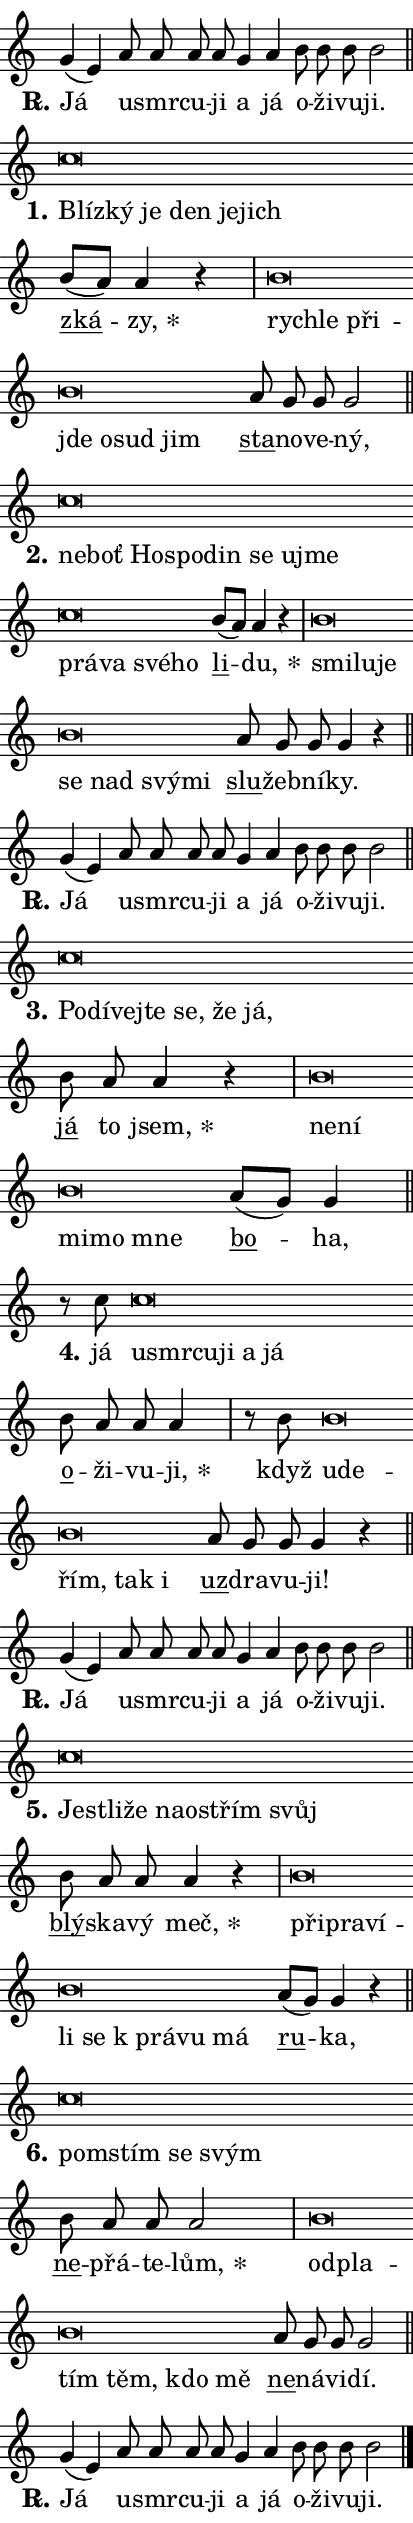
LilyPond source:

\version "2.24.0"
\header { tagline = "" }
\paper {
  indent = 0\cm
  top-margin = 0\cm
  right-margin = 0\cm
  bottom-margin = 0\cm
  left-margin = 0\cm
  paper-width = 7\cm
  page-breaking = #ly:one-page-breaking
  system-system-spacing.basic-distance = #11
  score-system-spacing.basic-distance = #11
  ragged-last = ##f
}


%% Author: Thomas Morley
%% https://lists.gnu.org/archive/html/lilypond-user/2020-05/msg00002.html
#(define (line-position grob)
"Returns position of @var[grob} in current system:
   @code{'start}, if at first time-step
   @code{'end}, if at last time-step
   @code{'middle} otherwise
"
  (let* ((col (ly:item-get-column grob))
         (ln (ly:grob-object col 'left-neighbor))
         (rn (ly:grob-object col 'right-neighbor))
         (col-to-check-left (if (ly:grob? ln) ln col))
         (col-to-check-right (if (ly:grob? rn) rn col))
         (break-dir-left
           (and
             (ly:grob-property col-to-check-left 'non-musical #f)
             (ly:item-break-dir col-to-check-left)))
         (break-dir-right
           (and
             (ly:grob-property col-to-check-right 'non-musical #f)
             (ly:item-break-dir col-to-check-right))))
        (cond ((eqv? 1 break-dir-left) 'start)
              ((eqv? -1 break-dir-right) 'end)
              (else 'middle))))

#(define (tranparent-at-line-position vctor)
  (lambda (grob)
  "Relying on @code{line-position} select the relevant enry from @var{vctor}.
Used to determine transparency,"
    (case (line-position grob)
      ((end) (not (vector-ref vctor 0)))
      ((middle) (not (vector-ref vctor 1)))
      ((start) (not (vector-ref vctor 2))))))

noteHeadBreakVisibility =
#(define-music-function (break-visibility)(vector?)
"Makes @code{NoteHead}s transparent relying on @var{break-visibility}"
#{
  \override NoteHead.transparent =
    #(tranparent-at-line-position break-visibility)
#})

#(define delete-ledgers-for-transparent-note-heads
  (lambda (grob)
    "Reads whether a @code{NoteHead} is transparent.
If so this @code{NoteHead} is removed from @code{'note-heads} from
@var{grob}, which is supposed to be @code{LedgerLineSpanner}.
As a result ledgers are not printed for this @code{NoteHead}"
    (let* ((nhds-array (ly:grob-object grob 'note-heads))
           (nhds-list
             (if (ly:grob-array? nhds-array)
                 (ly:grob-array->list nhds-array)
                 '()))
           ;; Relies on the transparent-property being done before
           ;; Staff.LedgerLineSpanner.after-line-breaking is executed.
           ;; This is fragile ...
           (to-keep
             (remove
               (lambda (nhd)
                 (ly:grob-property nhd 'transparent #f))
               nhds-list)))
      ;; TODO find a better method to iterate over grob-arrays, similiar
      ;; to filter/remove etc for lists
      ;; For now rebuilt from scratch
      (set! (ly:grob-object grob 'note-heads)  '())
      (for-each
        (lambda (nhd)
          (ly:pointer-group-interface::add-grob grob 'note-heads nhd))
        to-keep))))

hideNotes = {
  \noteHeadBreakVisibility #begin-of-line-visible
}
unHideNotes = {
  \noteHeadBreakVisibility #all-visible
}

% work-around for resetting accidentals
% https://lilypond.org/doc/v2.23/Documentation/notation/displaying-rhythms#unmetered-music
cadenzaMeasure = {
  \cadenzaOff
  \partial 1024 s1024
  \cadenzaOn
}

#(define-markup-command (accent layout props text) (markup?)
  "Underline accented syllable"
  (interpret-markup layout props
    #{\markup \override #'(offset . 4.3) \underline { #text }#}))

responsum = \markup \concat {
  "R" \hspace #-1.05 \path #0.1 #'((moveto 0 0.07) (lineto 0.9 0.8)) \hspace #0.05 "."
}

\layout {
    \context {
        \Staff
        \remove "Time_signature_engraver"
        \override LedgerLineSpanner.after-line-breaking = #delete-ledgers-for-transparent-note-heads
    }
    \context {
        \Voice {
            \override NoteHead.output-attributes = #'((class . "notehead"))
            \override Hairpin.height = #0.55
        }
    }
    \context {
        \Lyrics {
            \override StanzaNumber.output-attributes = #'((class . "stanzanumber"))
            \override LyricSpace.minimum-distance = #0.9
            \override LyricText.font-name = #"TeX Gyre Schola"
            \override LyricText.font-size = 1
            \override StanzaNumber.font-name = #"TeX Gyre Schola Bold"
            \override StanzaNumber.font-size = 1
        }
    }
}

% magnetic-lyrics.ily
%
%   written by
%     Jean Abou Samra <jean@abou-samra.fr>
%     Werner Lemberg <wl@gnu.org>
%
%   adapted by
%     Jiri Hon <jiri.hon@gmail.com>
%
% Version 2022-Apr-15

% https://www.mail-archive.com/lilypond-user@gnu.org/msg149350.html

#(define (Left_hyphen_pointer_engraver context)
   "Collect syllable-hyphen-syllable occurrences in lyrics and store
them in properties.  This engraver only looks to the left.  For
example, if the lyrics input is @code{foo -- bar}, it does the
following.

@itemize @bullet
@item
Set the @code{text} property of the @code{LyricHyphen} grob between
@q{foo} and @q{bar} to @code{foo}.

@item
Set the @code{left-hyphen} property of the @code{LyricText} grob with
text @q{foo} to the @code{LyricHyphen} grob between @q{foo} and
@q{bar}.
@end itemize

Use this auxiliary engraver in combination with the
@code{lyric-@/text::@/apply-@/magnetic-@/offset!} hook."
   (let ((hyphen #f)
         (text #f))
     (make-engraver
      (acknowledgers
       ((lyric-syllable-interface engraver grob source-engraver)
        (set! text grob)))
      (end-acknowledgers
       ((lyric-hyphen-interface engraver grob source-engraver)
        ;(when (not (grob::has-interface grob 'lyric-space-interface))
          (set! hyphen grob)));)
      ((stop-translation-timestep engraver)
       (when (and text hyphen)
         (ly:grob-set-object! text 'left-hyphen hyphen))
       (set! text #f)
       (set! hyphen #f)))))

#(define (lyric-text::apply-magnetic-offset! grob)
   "If the space between two syllables is less than the value in
property @code{LyricText@/.details@/.squash-threshold}, move the right
syllable to the left so that it gets concatenated with the left
syllable.

Use this function as a hook for
@code{LyricText@/.after-@/line-@/breaking} if the
@code{Left_@/hyphen_@/pointer_@/engraver} is active."
   (let ((hyphen (ly:grob-object grob 'left-hyphen #f)))
     (when hyphen
       (let ((left-text (ly:spanner-bound hyphen LEFT)))
         (when (grob::has-interface left-text 'lyric-syllable-interface)
           (let* ((common (ly:grob-common-refpoint grob left-text X))
                  (this-x-ext (ly:grob-extent grob common X))
                  (left-x-ext
                   (begin
                     ;; Trigger magnetism for left-text.
                     (ly:grob-property left-text 'after-line-breaking)
                     (ly:grob-extent left-text common X)))
                  ;; `delta` is the gap width between two syllables.
                  (delta (- (interval-start this-x-ext)
                            (interval-end left-x-ext)))
                  (details (ly:grob-property grob 'details))
                  (threshold (assoc-get 'squash-threshold details 0.2)))
             (when (< delta threshold)
               (let* (;; We have to manipulate the input text so that
                      ;; ligatures crossing syllable boundaries are not
                      ;; disabled.  For languages based on the Latin
                      ;; script this is essentially a beautification.
                      ;; However, for non-Western scripts it can be a
                      ;; necessity.
                      (lt (ly:grob-property left-text 'text))
                      (rt (ly:grob-property grob 'text))
                      (is-space (grob::has-interface hyphen 'lyric-space-interface))
                      (space (if is-space " " ""))
                      (space-markup (grob-interpret-markup grob " "))
                      (space-size (interval-length (ly:stencil-extent space-markup X)))
                      (extra-delta (if is-space space-size 0))
                      ;; Append new syllable.
                      (ltrt-space (if (and (string? lt) (string? rt))
                                (string-append lt space rt)
                                (make-concat-markup (list lt space rt))))
                      ;; Right-align `ltrt` to the right side.
                      (ltrt-space-markup (grob-interpret-markup
                               grob
                               (make-translate-markup
                                (cons (interval-length this-x-ext) 0)
                                (make-right-align-markup ltrt-space)))))
                 (begin
                   ;; Don't print `left-text`.
                   (ly:grob-set-property! left-text 'stencil #f)
                   ;; Set text and stencil (which holds all collected
                   ;; syllables so far) and shift it to the left.
                   (ly:grob-set-property! grob 'text ltrt-space)
                   (ly:grob-set-property! grob 'stencil ltrt-space-markup)
                   (ly:grob-translate-axis! grob (- (- delta extra-delta)) X))))))))))


#(define (lyric-hyphen::displace-bounds-first grob)
   ;; Make very sure this callback isn't triggered too early.
   (let ((left (ly:spanner-bound grob LEFT))
         (right (ly:spanner-bound grob RIGHT)))
     (ly:grob-property left 'after-line-breaking)
     (ly:grob-property right 'after-line-breaking)
     (ly:lyric-hyphen::print grob)))

squashThreshold = #0.4

\layout {
  \context {
    \Lyrics
    \consists #Left_hyphen_pointer_engraver
    \override LyricText.after-line-breaking =
      #lyric-text::apply-magnetic-offset!
    \override LyricHyphen.stencil = #lyric-hyphen::displace-bounds-first
    \override LyricText.details.squash-threshold = \squashThreshold
    \override LyricHyphen.minimum-distance = 0
    \override LyricHyphen.minimum-length = \squashThreshold
  }
}

squash = \override LyricText.details.squash-threshold = 9999
unSquash = \override LyricText.details.squash-threshold = \squashThreshold

left = \override LyricText.self-alignment-X = #LEFT
unLeft = \revert LyricText.self-alignment-X

starOffset = #(lambda (grob) 
                (let ((x_offset (ly:self-alignment-interface::aligned-on-x-parent grob)))
                  (if (= x_offset 0) 0 (+ x_offset 1.2))))

star = #(define-music-function (syllable)(string?)
"Append star separator at the end of a syllable"
#{
  \once \override LyricText.X-offset = #starOffset
  \lyricmode { \markup {
    #syllable
    \override #'((font-name . "TeX Gyre Schola Bold")) \hspace #0.2 \lower #0.65 \larger "*"
  } }
#})

starAccent = #(define-music-function (syllable)(string?)
"Append star separator at the end of a syllable and make accent"
#{
  \once \override LyricText.X-offset = #starOffset
  \lyricmode { \markup {
    \accent #syllable
    \override #'((font-name . "TeX Gyre Schola Bold")) \hspace #0.2 \lower #0.65 \larger "*"
  } }
#})

breath = #(define-music-function (syllable)(string?)
"Append breathing indicator at the end of a syllable"
#{
  \lyricmode { \markup { #syllable "+" } }
#})

optionalBreath = #(define-music-function (syllable)(string?)
"Append optional breathing indicator at the end of a syllable"
#{
  \lyricmode { \markup { #syllable "(+)" } }
#})


\score {
    <<
        \new Voice = "melody" { \cadenzaOn \key c \major \relative { g'4( e) a8 a a a \bar "" g4 a \bar "" b8 b b b2 \cadenzaMeasure \bar "||" \break } }
        \new Lyrics \lyricsto "melody" { \lyricmode { \set stanza = \responsum
Já u -- smr -- cu -- ji a já o -- ži -- vu -- ji. } }
    >>
    \layout {}
}

\score {
    <<
        \new Voice = "melody" { \cadenzaOn \key c \major \relative { c''\breve*1/16 \hideNotes \breve*1/16 \bar "" \breve*1/16 \bar "" \breve*1/16 \bar "" \breve*1/16 \breve*1/16 \bar "" \unHideNotes \bar "" b8[( a)] a4 r \cadenzaMeasure \bar "|" b\breve*1/16 \hideNotes \breve*1/16 \bar "" \breve*1/16 \bar "" \breve*1/16 \bar "" \breve*1/16 \bar "" \breve*1/16 \breve*1/16 \bar "" \unHideNotes \bar "" a8 g g g2 \cadenzaMeasure \bar "||" \break } }
        \new Lyrics \lyricsto "melody" { \lyricmode { \set stanza = "1."
\left Blíz -- \squash ký je den je -- jich \unLeft \unSquash \markup \accent zká -- \star zy, \left rych -- \squash le při -- jde o -- sud jim \unLeft \unSquash \markup \accent sta -- no -- ve -- ný, } }
    >>
    \layout {}
}

\score {
    <<
        \new Voice = "melody" { \cadenzaOn \key c \major \relative { c''\breve*1/16 \hideNotes \breve*1/16 \bar "" \breve*1/16 \bar "" \breve*1/16 \bar "" \breve*1/16 \bar "" \breve*1/16 \bar "" \breve*1/16 \bar "" \breve*1/16 \bar "" \breve*1/16 \bar "" \breve*1/16 \bar "" \breve*1/16 \breve*1/16 \bar "" \unHideNotes \bar "" b8[( a)] a4 r \cadenzaMeasure \bar "|" b\breve*1/16 \hideNotes \breve*1/16 \bar "" \breve*1/16 \bar "" \breve*1/16 \bar "" \breve*1/16 \bar "" \breve*1/16 \breve*1/16 \bar "" \unHideNotes \bar "" a8 g g g4 r \cadenzaMeasure \bar "||" \break } }
        \new Lyrics \lyricsto "melody" { \lyricmode { \set stanza = "2."
\left ne -- \squash boť Ho -- spo -- din se u -- jme prá -- va své -- ho \unLeft \unSquash \markup \accent li -- \star du, \left smi -- \squash lu -- je se nad svý -- mi \unLeft \unSquash \markup \accent slu -- žeb -- ní -- ky. } }
    >>
    \layout {}
}

\score {
    <<
        \new Voice = "melody" { \cadenzaOn \key c \major \relative { g'4( e) a8 a a a \bar "" g4 a \bar "" b8 b b b2 \cadenzaMeasure \bar "||" \break } }
        \new Lyrics \lyricsto "melody" { \lyricmode { \set stanza = \responsum
Já u -- smr -- cu -- ji a já o -- ži -- vu -- ji. } }
    >>
    \layout {}
}

\score {
    <<
        \new Voice = "melody" { \cadenzaOn \key c \major \relative { c''\breve*1/16 \hideNotes \breve*1/16 \bar "" \breve*1/16 \bar "" \breve*1/16 \bar "" \breve*1/16 \bar "" \breve*1/16 \breve*1/16 \bar "" \unHideNotes \bar "" b8 a a4 r \cadenzaMeasure \bar "|" b\breve*1/16 \hideNotes \breve*1/16 \bar "" \breve*1/16 \bar "" \breve*1/16 \breve*1/16 \bar "" \unHideNotes \bar "" a8[( g)] g4 \cadenzaMeasure \bar "||" \break } }
        \new Lyrics \lyricsto "melody" { \lyricmode { \set stanza = "3."
\left Po -- \squash dí -- vej -- te se, že já, \unLeft \unSquash \markup \accent já to \star jsem, \left ne -- \squash ní mi -- mo mne \unLeft \unSquash \markup \accent bo -- ha, } }
    >>
    \layout {}
}

\score {
    <<
        \new Voice = "melody" { \cadenzaOn \key c \major \relative { r8 c''8 c\breve*1/16 \hideNotes \breve*1/16 \bar "" \breve*1/16 \bar "" \breve*1/16 \bar "" \breve*1/16 \breve*1/16 \bar "" \unHideNotes \bar "" b8 a a a4 \cadenzaMeasure \bar "|" r8 b8 b\breve*1/16 \hideNotes \breve*1/16 \bar "" \breve*1/16 \bar "" \breve*1/16 \breve*1/16 \bar "" \unHideNotes \bar "" a8 g g g4 r \cadenzaMeasure \bar "||" \break } }
        \new Lyrics \lyricsto "melody" { \lyricmode { \set stanza = "4."
já \left u -- \squash smr -- cu -- ji a já \unLeft \unSquash \markup \accent o -- ži -- vu -- \star ji, když \left u -- \squash de -- řím, tak i \unLeft \unSquash \markup \accent uz -- dra -- vu -- ji! } }
    >>
    \layout {}
}

\score {
    <<
        \new Voice = "melody" { \cadenzaOn \key c \major \relative { g'4( e) a8 a a a \bar "" g4 a \bar "" b8 b b b2 \cadenzaMeasure \bar "||" \break } }
        \new Lyrics \lyricsto "melody" { \lyricmode { \set stanza = \responsum
Já u -- smr -- cu -- ji a já o -- ži -- vu -- ji. } }
    >>
    \layout {}
}

\score {
    <<
        \new Voice = "melody" { \cadenzaOn \key c \major \relative { c''\breve*1/16 \hideNotes \breve*1/16 \bar "" \breve*1/16 \bar "" \breve*1/16 \bar "" \breve*1/16 \bar "" \breve*1/16 \breve*1/16 \bar "" \unHideNotes \bar "" b8 a a a4 r \cadenzaMeasure \bar "|" b\breve*1/16 \hideNotes \breve*1/16 \bar "" \breve*1/16 \bar "" \breve*1/16 \bar "" \breve*1/16 \bar "" \breve*1/16 \bar "" \breve*1/16 \breve*1/16 \bar "" \unHideNotes \bar "" a8[( g)] g4 r \cadenzaMeasure \bar "||" \break } }
        \new Lyrics \lyricsto "melody" { \lyricmode { \set stanza = "5."
\left Je -- \squash stli -- že na -- o -- střím svůj \unLeft \unSquash \markup \accent blý -- ska -- vý \star meč, \left při -- \squash pra -- ví -- li se "k prá" -- vu má \unLeft \unSquash \markup \accent ru -- ka, } }
    >>
    \layout {}
}

\score {
    <<
        \new Voice = "melody" { \cadenzaOn \key c \major \relative { c''\breve*1/16 \hideNotes \breve*1/16 \bar "" \breve*1/16 \breve*1/16 \bar "" \unHideNotes \bar "" b8 a a a2 \cadenzaMeasure \bar "|" b\breve*1/16 \hideNotes \breve*1/16 \bar "" \breve*1/16 \bar "" \breve*1/16 \bar "" \breve*1/16 \breve*1/16 \bar "" \unHideNotes \bar "" a8 g g g2 \cadenzaMeasure \bar "||" \break } }
        \new Lyrics \lyricsto "melody" { \lyricmode { \set stanza = "6."
\left po -- \squash mstím se svým \unLeft \unSquash \markup \accent ne -- přá -- te -- \star lům, \left od -- \squash pla -- tím těm, kdo mě \unLeft \unSquash \markup \accent ne -- ná -- vi -- dí. } }
    >>
    \layout {}
}

\score {
    <<
        \new Voice = "melody" { \cadenzaOn \key c \major \relative { g'4( e) a8 a a a \bar "" g4 a \bar "" b8 b b b2 \cadenzaMeasure \bar "||" \break } \bar "|." }
        \new Lyrics \lyricsto "melody" { \lyricmode { \set stanza = \responsum
Já u -- smr -- cu -- ji a já o -- ži -- vu -- ji. } }
    >>
    \layout {}
}
